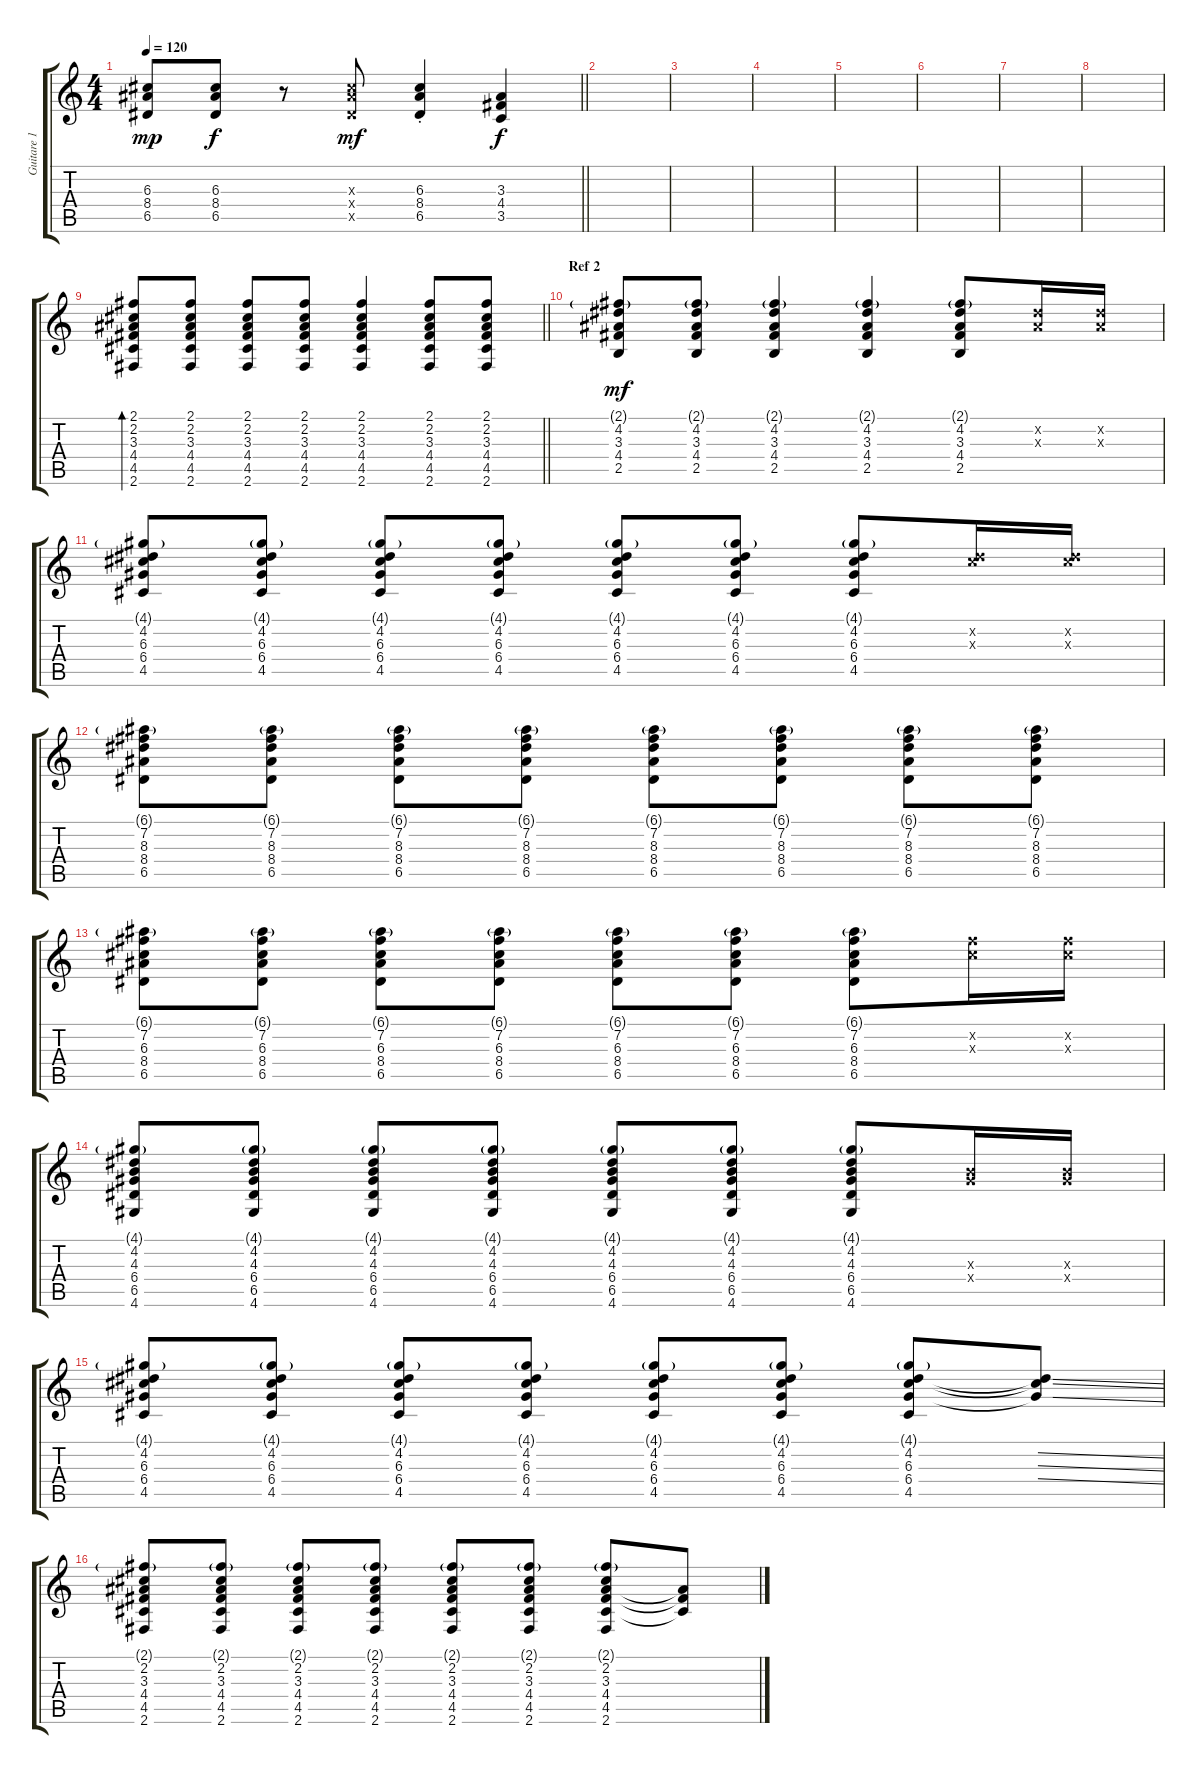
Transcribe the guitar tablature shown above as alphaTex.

\track ("Guitare 1" "Guitare 1") {instrument overdrivenguitar}
\staff {score tabs}
\tuning (E4 B3 G3 D3 A2 E2) {hide}
\ts (4 4)
\tempo 120
\clef g2
\barLineRight lightlight
\ks c
(6.3 8.4{t} 6.5{t}).8{dy mp} (6.3 8.4 6.5).8{dy f} r.8 (6.3{x} 8.4{x} 6.5{x}).8{dy mf} (6.3{st} 8.4{st} 6.5{st}).4 (3.3 4.4 3.5).4{dy f} |
|
|
|
|
|
|
|
\barLineRight lightlight
(2.1 2.2 3.3 4.4 4.5 2.6).8{bd 60} (2.1 2.2 3.3 4.4 4.5 2.6).8 (2.1 2.2 3.3 4.4 4.5 2.6).8 (2.1 2.2 3.3 4.4 4.5 2.6).8 (2.1 2.2 3.3 4.4 4.5 2.6).4 (2.1 2.2 3.3 4.4 4.5 2.6).8 (2.1 2.2 3.3 4.4 4.5 2.6).8 |
\section ("" "Ref 2")
(2.1{g} 4.2 3.3 4.4 2.5).8{dy mf} (2.1{g} 4.2 3.3 4.4 2.5).8 (2.1{g} 4.2 3.3 4.4 2.5).4 (2.1{g} 4.2 3.3 4.4 2.5).4 (2.1{g} 4.2 3.3 4.4 2.5).8 (4.2{x} 3.3{x}).16 (4.2{x} 3.3{x}).16 |
(4.1{g} 4.2 6.3 6.4 4.5).8 (4.1{g} 4.2 6.3 6.4 4.5).8 (4.1{g} 4.2 6.3 6.4 4.5).8 (4.1{g} 4.2 6.3 6.4 4.5).8 (4.1{g} 4.2 6.3 6.4 4.5).8 (4.1{g} 4.2 6.3 6.4 4.5).8 (4.1{g} 4.2 6.3 6.4 4.5).8 (4.2{x} 6.3{x}).16 (4.2{x} 6.3{x}).16 |
(6.1{g} 7.2 8.3 8.4 6.5).8 (6.1{g} 7.2 8.3 8.4 6.5).8 (6.1{g} 7.2 8.3 8.4 6.5).8 (6.1{g} 7.2 8.3 8.4 6.5).8 (6.1{g} 7.2 8.3 8.4 6.5).8 (6.1{g} 7.2 8.3 8.4 6.5).8 (6.1{g} 7.2 8.3 8.4 6.5).8 (6.1{g} 7.2 8.3 8.4 6.5).8 |
(6.1{g} 7.2 6.3 8.4 6.5).8 (6.1{g} 7.2 6.3 8.4 6.5).8 (6.1{g} 7.2 6.3 8.4 6.5).8 (6.1{g} 7.2 6.3 8.4 6.5).8 (6.1{g} 7.2 6.3 8.4 6.5).8 (6.1{g} 7.2 6.3 8.4 6.5).8 (6.1{g} 7.2 6.3 8.4 6.5).8 (7.2{x} 6.3{x}).16 (7.2{x} 6.3{x}).16 |
(4.1{g} 4.2 4.3 6.4 6.5 4.6).8 (4.1{g} 4.2 4.3 6.4 6.5 4.6).8 (4.1{g} 4.2 4.3 6.4 6.5 4.6).8 (4.1{g} 4.2 4.3 6.4 6.5 4.6).8 (4.1{g} 4.2 4.3 6.4 6.5 4.6).8 (4.1{g} 4.2 4.3 6.4 6.5 4.6).8 (4.1{g} 4.2 4.3 6.4 6.5 4.6).8 (4.3{x} 6.4{x}).16 (4.3{x} 6.4{x}).16 |
(4.1{g} 4.2 6.3 6.4 4.5).8 (4.1{g} 4.2 6.3 6.4 4.5).8 (4.1{g} 4.2 6.3 6.4 4.5).8 (4.1{g} 4.2 6.3 6.4 4.5).8 (4.1{g} 4.2 6.3 6.4 4.5).8 (4.1{g} 4.2 6.3 6.4 4.5).8 (4.1{g} 4.2 6.3 6.4 4.5).8 (4.2{ss t} 6.3{ss t} 6.4{ss t}).8 |
(2.1{g} 2.2 3.3 4.4 4.5 2.6).8 (2.1{g} 2.2 3.3 4.4 4.5 2.6).8 (2.1{g} 2.2 3.3 4.4 4.5 2.6).8 (2.1{g} 2.2 3.3 4.4 4.5 2.6).8 (2.1{g} 2.2 3.3 4.4 4.5 2.6).8 (2.1{g} 2.2 3.3 4.4 4.5 2.6).8 (2.1{g} 2.2 3.3 4.4 4.5 2.6).8 (3.3{ss t} 4.4{ss t} 4.5{ss t}).8
